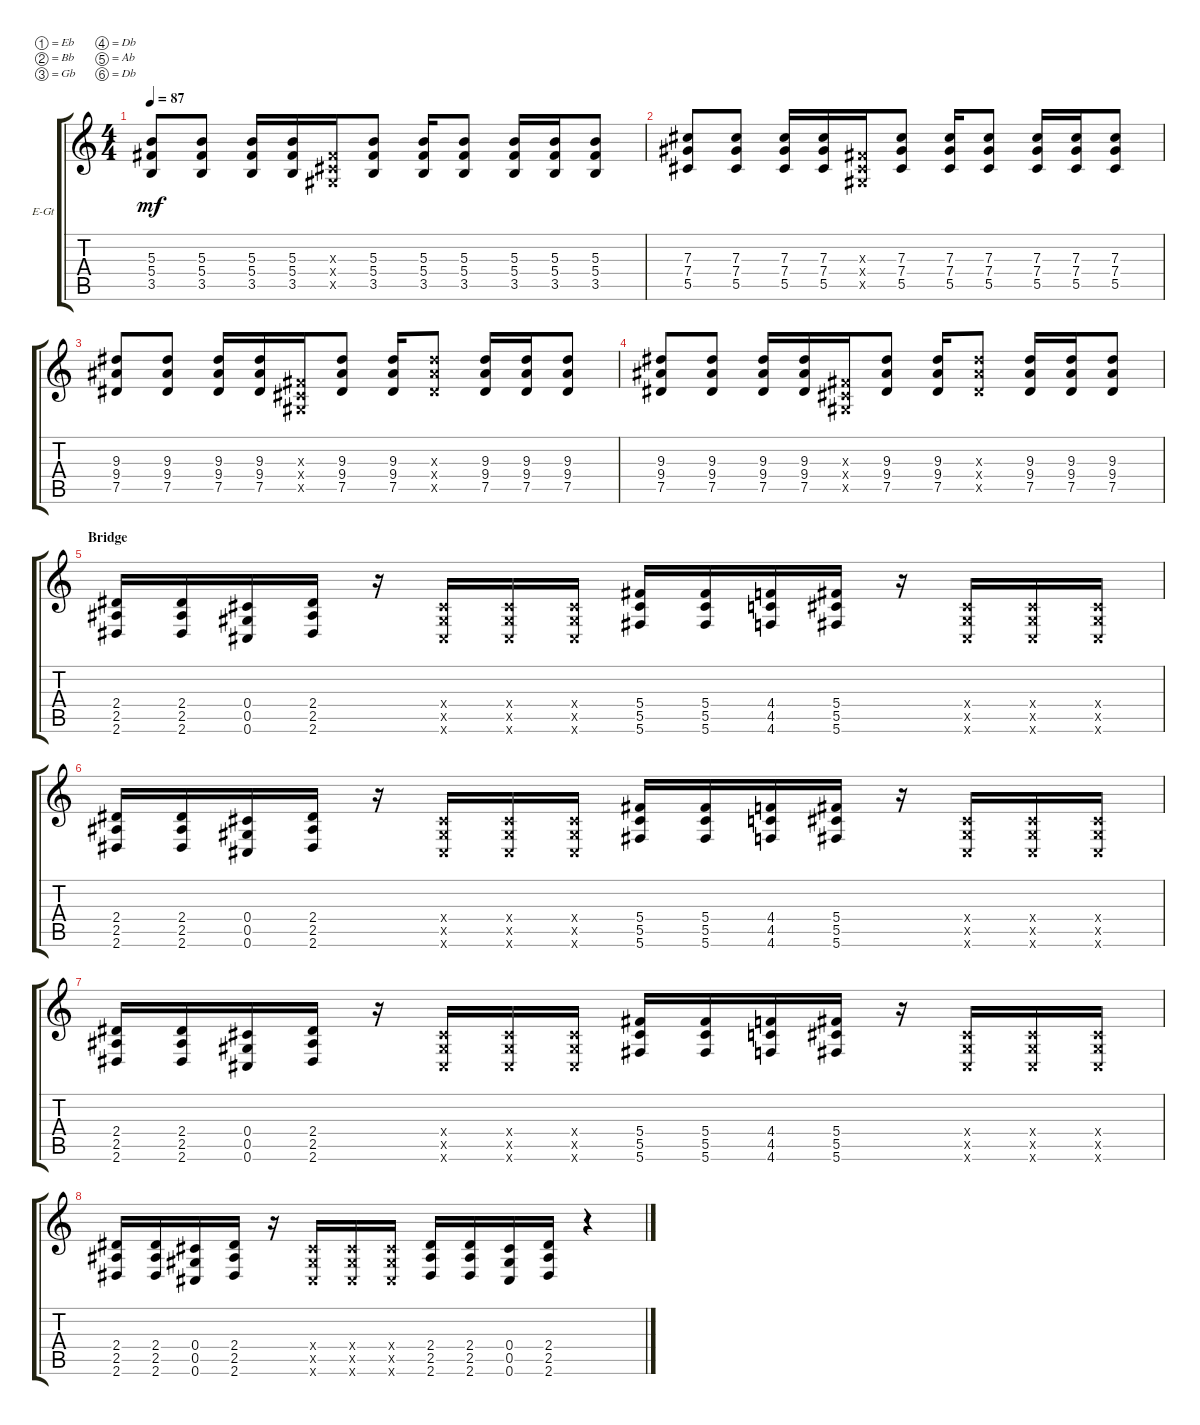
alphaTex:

\defaultSystemsLayout 4
\bracketExtendMode groupsimilarinstruments
\firstSystemTrackNameOrientation horizontal
\otherSystemsTrackNameOrientation horizontal
\track ("Electric Guitar" "E-Gt") {instrument overdrivenguitar}
\staff {score tabs}
\tuning (Eb4 Bb3 Gb3 Db3 Ab2 Db2)
\ts (4 4)
\tempo 87
\clef g2
\ks c
(5.3 5.4 3.5).8{dy mf} (3.5 5.3 5.4).8 (5.4 5.3 3.5).16 (3.5 5.3 5.4).16 (0.4{x} 0.3{x} 0.5{x}).16 (5.4 5.3 3.5).8 (3.5 5.4 5.3).16 (5.3 5.4 3.5).8 (5.3 5.4 3.5).16 (5.3 5.4 3.5).16 (3.5 5.4 5.3).8 |
(7.3 7.4 5.5).8 (5.5 7.3 7.4).8 (7.4 7.3 5.5).16 (5.5 7.3 7.4).16 (0.4{x} 0.3{x} 0.5{x}).16 (7.4 7.3 5.5).8 (5.5 7.4 7.3).16 (7.3 7.4 5.5).8 (7.3 7.4 5.5).16 (7.3 7.4 5.5).16 (7.4 7.3 5.5).8 |
(9.3 9.4 7.5).8 (7.5 9.3 9.4).8 (9.4 9.3 7.5).16 (7.5 9.3 9.4).16 (0.4{x} 0.3{x} 0.5{x}).16 (9.4 9.3 7.5).8 (7.5 9.4 9.3).16 (9.3{x} 9.4{x} 7.5{x}).8 (9.3 9.4 7.5).16 (9.3 9.4 7.5).16 (7.5 9.4 9.3).8 |
(9.3 9.4 7.5).8 (7.5 9.3 9.4).8 (9.4 9.3 7.5).16 (7.5 9.3 9.4).16 (0.4{x} 0.3{x} 0.5{x}).16 (9.4 9.3 7.5).8 (7.5 9.4 9.3).16 (9.3{x} 9.4{x} 7.5{x}).8 (9.3 9.4 7.5).16 (9.3 9.4 7.5).16 (7.5 9.4 9.3).8 |
\section ("" "Bridge")
(2.6 2.5 2.4).16 (2.4 2.5 2.6).16 (0.6 0.5 0.4).16 (2.4 2.5 2.6).16 r.16 (0.4{x} 0.5{x} 0.6{x}).16 (0.6{x} 0.5{x} 0.4{x}).16 (0.4{x} 0.5{x} 0.6{x}).16 (5.6 5.5 5.4).16 (5.4 5.5 5.6).16 (4.6 4.5 4.4).16 (5.4 5.5 5.6).16 r.16 (0.4{x} 0.5{x} 0.6{x}).16 (0.6{x} 0.5{x} 0.4{x}).16 (0.4{x} 0.5{x} 0.6{x}).16 |
(2.6 2.5 2.4).16 (2.4 2.5 2.6).16 (0.6 0.5 0.4).16 (2.4 2.5 2.6).16 r.16 (0.4{x} 0.5{x} 0.6{x}).16 (0.6{x} 0.5{x} 0.4{x}).16 (0.4{x} 0.5{x} 0.6{x}).16 (5.6 5.5 5.4).16 (5.4 5.5 5.6).16 (4.6 4.5 4.4).16 (5.4 5.5 5.6).16 r.16 (0.4{x} 0.5{x} 0.6{x}).16 (0.6{x} 0.5{x} 0.4{x}).16 (0.4{x} 0.5{x} 0.6{x}).16 |
(2.6 2.5 2.4).16 (2.4 2.5 2.6).16 (0.6 0.5 0.4).16 (2.4 2.5 2.6).16 r.16 (0.4{x} 0.5{x} 0.6{x}).16 (0.6{x} 0.5{x} 0.4{x}).16 (0.4{x} 0.5{x} 0.6{x}).16 (5.6 5.5 5.4).16 (5.4 5.5 5.6).16 (4.6 4.5 4.4).16 (5.4 5.5 5.6).16 r.16 (0.4{x} 0.5{x} 0.6{x}).16 (0.6{x} 0.5{x} 0.4{x}).16 (0.4{x} 0.5{x} 0.6{x}).16 |
(2.6 2.5 2.4).16 (2.4 2.5 2.6).16 (0.6 0.5 0.4).16 (2.4 2.5 2.6).16 r.16 (0.4{x} 0.5{x} 0.6{x}).16 (0.6{x} 0.5{x} 0.4{x}).16 (0.4{x} 0.5{x} 0.6{x}).16 (2.6 2.5 2.4).16 (2.4 2.5 2.6).16 (0.6 0.5 0.4).16 (2.4 2.5 2.6).16 r.4
